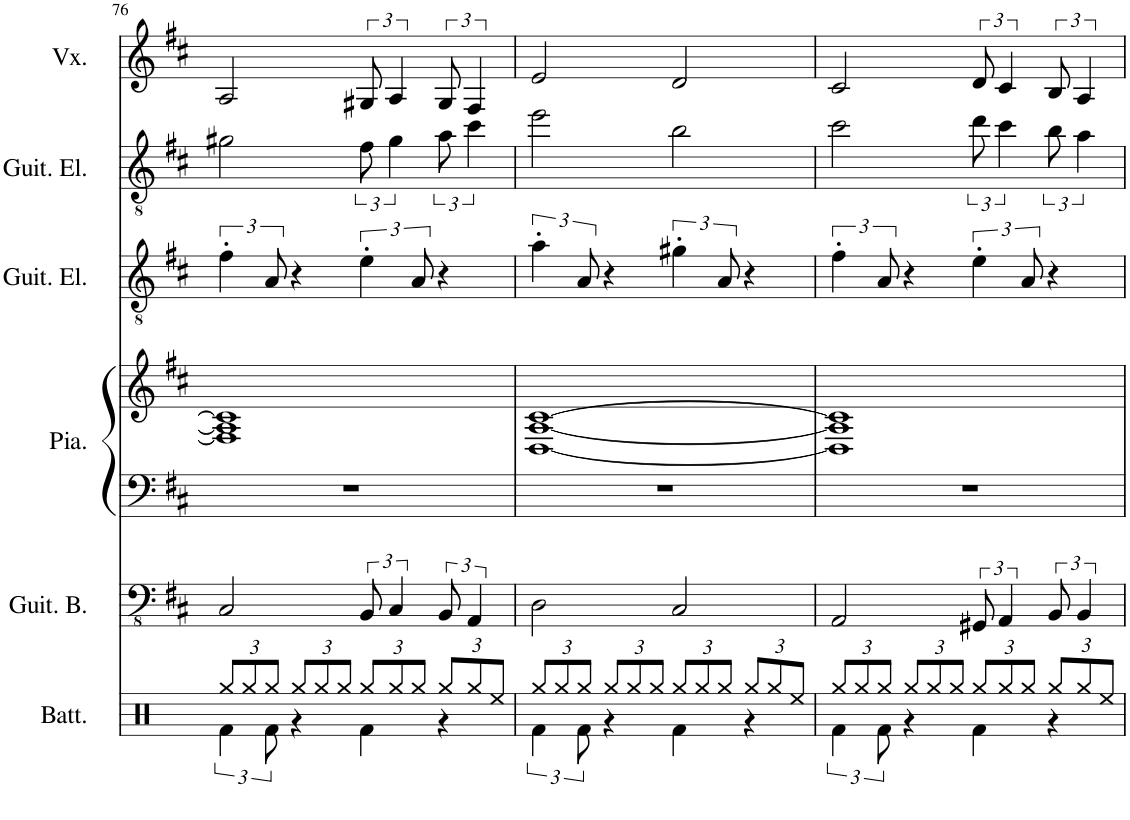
**kern	**kern	**kern	**kern	**kern	**kern	**kern
*part6	*part5	*part4	*part4	*part3	*part2	*part1
*staff7	*staff6	*staff5	*staff4	*staff3	*staff2	*staff1
*I"Batterie	*I"Guitare basse	*I"Piano	*	*I"Guitare électrique	*I"Guitare électrique	*I"Voix
*I'Batt.	*I'Guit. B.	*I'Pia.	*	*I'Guit. El.	*I'Guit. El.	*I'Vx.
!!LO:PB:g=z
*clefX	*clefFv4	*clefF4	*clefG2	*clefGv2	*clefGv2	*clefG2
*k[]	*k[f#c#]	*k[f#c#]	*k[f#c#]	*k[f#c#]	*k[f#c#]	*k[f#c#]
*M4/4	*M4/4	*M4/4	*M4/4	*M4/4	*M4/4	*M4/4
=76	=76	=76	=76	=76	=76	=76
*^	*	*	*	*	*	*
*Xbrackettup	*brackettup	*	*	*	*	*	*
12Rgg/L	6Rf\	2CC#/	1r	1F#] 1A] 1c#]	6f#'\	2g#X\	2A/
12Rgg/	.	.	.	.	.	.	.
12Rgg/J	12Rf\	.	.	.	12A/	.	.
*Xbrackettup	*	*	*	*	*	*	*
12Rgg/L	4r	.	.	.	4r	.	.
12Rgg/	.	.	.	.	.	.	.
12Rgg/J	.	.	.	.	.	.	.
12Rgg/L	4Rf\	12BBB/	.	.	6e'\	12f#\	12G#X/
12Rgg/	.	6CC#/	.	.	.	6g#\	6A/
12Rgg/J	.	.	.	.	12A/	.	.
12Rgg/L	4r	12BBB/	.	.	4r	12a\	12G#/
12Rgg/	.	6AAA/	.	.	.	6cc#\	6F#/
12Ree/J	.	.	.	.	.	.	.
=77	=77	=77	=77	=77	=77	=77	=77
*	*brackettup	*	*	*	*	*	*
12Rgg/L	6Rf\	2DD\	1r	[1D [1A [1c#	6a'\	2ee\	2e/
12Rgg/	.	.	.	.	.	.	.
12Rgg/J	12Rf\	.	.	.	12A/	.	.
*Xbrackettup	*	*	*	*	*	*	*
12Rgg/L	4r	.	.	.	4r	.	.
12Rgg/	.	.	.	.	.	.	.
12Rgg/J	.	.	.	.	.	.	.
12Rgg/L	4Rf\	2CC#/	.	.	6g#X'\	2b\	2d/
12Rgg/	.	.	.	.	.	.	.
12Rgg/J	.	.	.	.	12A/	.	.
12Rgg/L	4r	.	.	.	4r	.	.
12Rgg/	.	.	.	.	.	.	.
12Ree/J	.	.	.	.	.	.	.
=78	=78	=78	=78	=78	=78	=78	=78
*	*brackettup	*	*	*	*	*	*
12Rgg/L	6Rf\	2AAA/	1r	1D] 1A] 1c#]	6f#'\	2cc#\	2c#/
12Rgg/	.	.	.	.	.	.	.
12Rgg/J	12Rf\	.	.	.	12A/	.	.
*Xbrackettup	*	*	*	*	*	*	*
12Rgg/L	4r	.	.	.	4r	.	.
12Rgg/	.	.	.	.	.	.	.
12Rgg/J	.	.	.	.	.	.	.
12Rgg/L	4Rf\	12GGG#X/	.	.	6e'\	12dd\	12d/
12Rgg/	.	6AAA/	.	.	.	6cc#\	6c#/
12Rgg/J	.	.	.	.	12A/	.	.
12Rgg/L	4r	12BBB/	.	.	4r	12b\	12B/
12Rgg/	.	6BBB/	.	.	.	6a\	6A/
12Ree/J	.	.	.	.	.	.	.
*v	*v	*	*	*	*	*	*
=	=	=	=	=	=	=
*-	*-	*-	*-	*-	*-	*-
